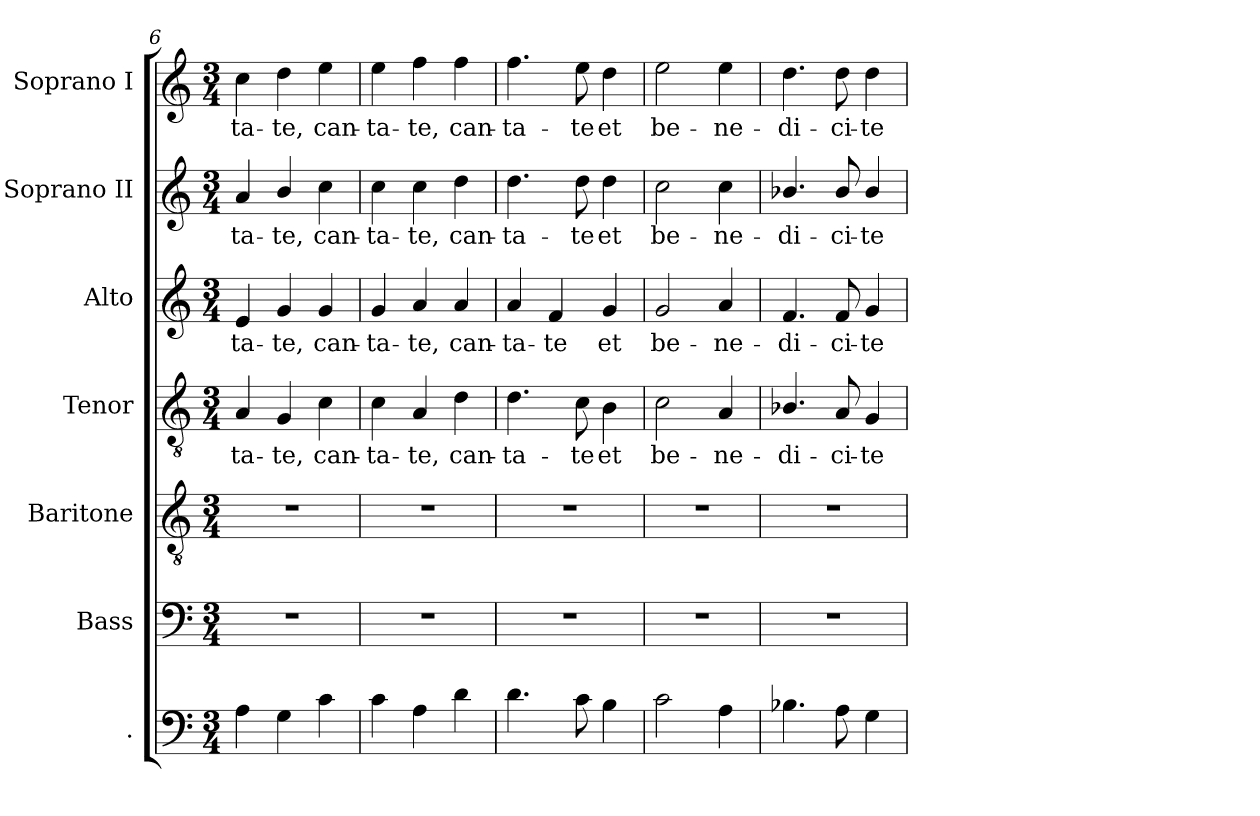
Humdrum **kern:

**kern	**kern	**kern	**kern	**text	**kern	**text	**kern	**text	**kern	**text
*part7	*part6	*part5	*part4	*part4	*part3	*part3	*part2	*part2	*part1	*part1
*staff7	*staff6	*staff5	*staff4	*staff4	*staff3	*staff3	*staff2	*staff2	*staff1	*staff1
*I".	*I"Bass	*I"Baritone	*I"Tenor	*	*I"Alto	*	*I"Soprano II	*	*I"Soprano I	*
*	*I'B.	*I'T.	*I'T.	*	*I'A.	*	*I'S.	*	*I'S.	*
*clefF4	*clefF4	*clefGv2	*clefGv2	*	*clefG2	*	*clefG2	*	*clefG2	*
*	*	*	*ITrd7c12	*	*	*	*	*	*	*
*k[]	*k[]	*k[]	*k[]	*	*k[]	*	*k[]	*	*k[]	*
*C:	*C:	*C:	*C:	*	*C:	*	*C:	*	*C:	*
*M3/4	*M3/4	*M3/4	*M3/4	*	*M3/4	*	*M3/4	*	*M3/4	*
=6	=6	=6	=6	=6	=6	=6	=6	=6	=6	=6
!	!LO:N:vis=1	!LO:N:vis=1	!	!	!	!	!	!	!	!
!	!	!	!	!LO:LY:b:color=#000000	!	!	!	!	!	!
!	!	!	!	!	!	!LO:LY:b:color=#000000	!	!	!	!
!	!	!	!	!	!	!	!	!LO:LY:b:color=#000000	!	!
!	!	!	!	!	!	!	!	!	!	!LO:LY:b:color=#000000
4Ai\	2.r	2.r	4AAi/	-ta-	4ei/	-ta-	4ai/	-ta-	4cci\	-ta-
!	!	!	!	!LO:LY:b:color=#000000	!	!	!	!	!	!
!	!	!	!	!	!	!LO:LY:b:color=#000000	!	!	!	!
!	!	!	!	!	!	!	!	!LO:LY:b:color=#000000	!	!
!	!	!	!	!	!	!	!	!	!	!LO:LY:b:color=#000000
4Gi\	.	.	4GGi/	-te,	4gi/	-te,	4bi/	-te,	4ddi\	-te,
!	!	!	!	!LO:LY:b:color=#000000	!	!	!	!	!	!
!	!	!	!	!	!	!LO:LY:b:color=#000000	!	!	!	!
!	!	!	!	!	!	!	!	!LO:LY:b:color=#000000	!	!
!	!	!	!	!	!	!	!	!	!	!LO:LY:b:color=#000000
4ci\	.	.	4Ci\	can-	4gi/	can-	4cci\	can-	4eei\	can-
!!LO:LB:g=z
=7	=7	=7	=7	=7	=7	=7	=7	=7	=7	=7
!	!LO:N:vis=1	!LO:N:vis=1	!	!	!	!	!	!	!	!
!	!	!	!	!LO:LY:b:color=#000000	!	!	!	!	!	!
!	!	!	!	!	!	!LO:LY:b:color=#000000	!	!	!	!
!	!	!	!	!	!	!	!	!LO:LY:b:color=#000000	!	!
!	!	!	!	!	!	!	!	!	!	!LO:LY:b:color=#000000
4ci\	2.r	2.r	4Ci\	-ta-	4gi/	-ta-	4cci\	-ta-	4eei\	-ta-
!	!	!	!	!LO:LY:b:color=#000000	!	!	!	!	!	!
!	!	!	!	!	!	!LO:LY:b:color=#000000	!	!	!	!
!	!	!	!	!	!	!	!	!LO:LY:b:color=#000000	!	!
!	!	!	!	!	!	!	!	!	!	!LO:LY:b:color=#000000
4Ai\	.	.	4AAi/	-te,	4ai/	-te,	4cci\	-te,	4ffi\	-te,
!	!	!	!	!LO:LY:b:color=#000000	!	!	!	!	!	!
!	!	!	!	!	!	!LO:LY:b:color=#000000	!	!	!	!
!	!	!	!	!	!	!	!	!LO:LY:b:color=#000000	!	!
!	!	!	!	!	!	!	!	!	!	!LO:LY:b:color=#000000
4di\	.	.	4Di\	can-	4ai/	can-	4ddi\	can-	4ffi\	can-
=8	=8	=8	=8	=8	=8	=8	=8	=8	=8	=8
!	!LO:N:vis=1	!LO:N:vis=1	!	!	!	!	!	!	!	!
!	!	!	!	!LO:LY:b:color=#000000	!	!	!	!	!	!
!	!	!	!	!	!	!LO:LY:b:color=#000000	!	!	!	!
!	!	!	!	!	!	!	!	!LO:LY:b:color=#000000	!	!
!	!	!	!	!	!	!	!	!	!	!LO:LY:b:color=#000000
4.di\	2.r	2.r	4.Di\	-ta-	4ai/	-ta-	4.ddi\	-ta-	4.ffi\	-ta-
!	!	!	!	!	!	!LO:LY:b:color=#000000	!	!	!	!
.	.	.	.	.	4fi/	-te	.	.	.	.
!	!	!	!	!LO:LY:b:color=#000000	!	!	!	!	!	!
!	!	!	!	!	!	!	!	!LO:LY:b:color=#000000	!	!
!	!	!	!	!	!	!	!	!	!	!LO:LY:b:color=#000000
8ci\	.	.	8Ci\	-te	.	.	8ddi\	-te	8eei\	-te
!	!	!	!	!LO:LY:b:color=#000000	!	!	!	!	!	!
!	!	!	!	!	!	!LO:LY:b:color=#000000	!	!	!	!
!	!	!	!	!	!	!	!	!LO:LY:b:color=#000000	!	!
!	!	!	!	!	!	!	!	!	!	!LO:LY:b:color=#000000
4Bi\	.	.	4BBi\	et	4gi/	et	4ddi\	et	4ddi\	et
=9	=9	=9	=9	=9	=9	=9	=9	=9	=9	=9
!	!LO:N:vis=1	!LO:N:vis=1	!	!	!	!	!	!	!	!
!	!	!	!	!LO:LY:b:color=#000000	!	!	!	!	!	!
!	!	!	!	!	!	!LO:LY:b:color=#000000	!	!	!	!
!	!	!	!	!	!	!	!	!LO:LY:b:color=#000000	!	!
!	!	!	!	!	!	!	!	!	!	!LO:LY:b:color=#000000
2ci\	2.r	2.r	2Ci\	be-	2gi/	be-	2cci\	be-	2eei\	be-
!	!	!	!	!LO:LY:b:color=#000000	!	!	!	!	!	!
!	!	!	!	!	!	!LO:LY:b:color=#000000	!	!	!	!
!	!	!	!	!	!	!	!	!LO:LY:b:color=#000000	!	!
!	!	!	!	!	!	!	!	!	!	!LO:LY:b:color=#000000
4Ai\	.	.	4AAi/	-ne-	4ai/	-ne-	4cci\	-ne-	4eei\	-ne-
=10	=10	=10	=10	=10	=10	=10	=10	=10	=10	=10
!	!LO:N:vis=1	!LO:N:vis=1	!	!	!	!	!	!	!	!
!	!	!	!	!LO:LY:b:color=#000000	!	!	!	!	!	!
!	!	!	!	!	!	!LO:LY:b:color=#000000	!	!	!	!
!	!	!	!	!	!	!	!	!LO:LY:b:color=#000000	!	!
!	!	!	!	!	!	!	!	!	!	!LO:LY:b:color=#000000
4.B-Xi\	2.r	2.r	4.BB-Xi/	-di-	4.fi/	-di-	4.b-Xi/	-di-	4.ddi\	-di-
!	!	!	!	!LO:LY:b:color=#000000	!	!	!	!	!	!
!	!	!	!	!	!	!LO:LY:b:color=#000000	!	!	!	!
!	!	!	!	!	!	!	!	!LO:LY:b:color=#000000	!	!
!	!	!	!	!	!	!	!	!	!	!LO:LY:b:color=#000000
8Ai\	.	.	8AAi/	-ci-	8fi/	-ci-	8b-i/	-ci-	8ddi\	-ci-
!	!	!	!	!LO:LY:b:color=#000000	!	!	!	!	!	!
!	!	!	!	!	!	!LO:LY:b:color=#000000	!	!	!	!
!	!	!	!	!	!	!	!	!LO:LY:b:color=#000000	!	!
!	!	!	!	!	!	!	!	!	!	!LO:LY:b:color=#000000
4Gi\	.	.	4GGi/	-te	4gi/	-te	4b-i/	-te	4ddi\	-te
=	=	=	=	=	=	=	=	=	=	=
*-	*-	*-	*-	*-	*-	*-	*-	*-	*-	*-
